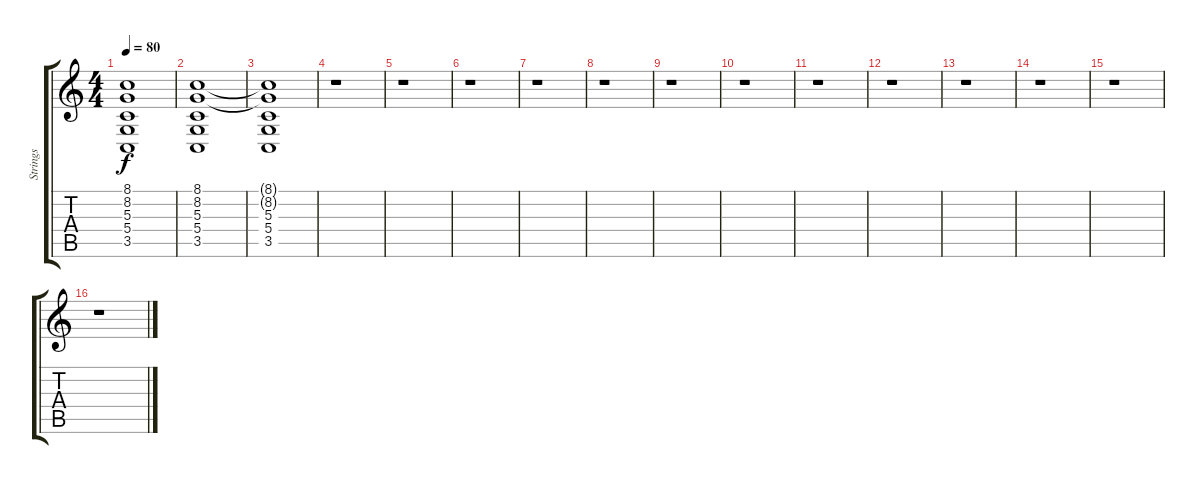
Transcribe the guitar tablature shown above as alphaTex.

\track ("Strings" "Strings") {instrument synthstrings1}
\staff {score tabs}
\tuning (E4 B3 G3 D3 A2 E2) {hide}
\ts (4 4)
\tempo 80
\clef g2
\ks c
(8.1{t} 8.2{t} 5.3 5.4 3.5).1{dy f} |
(8.1 8.2 5.3 5.4 3.5).1 |
(8.1{t} 8.2{t} 5.3 5.4 3.5).1 |
r.1 |
r.1 |
r.1 |
r.1 |
r.1 |
r.1 |
r.1 |
r.1 |
r.1 |
r.1 |
r.1 |
r.1 |
r.1
